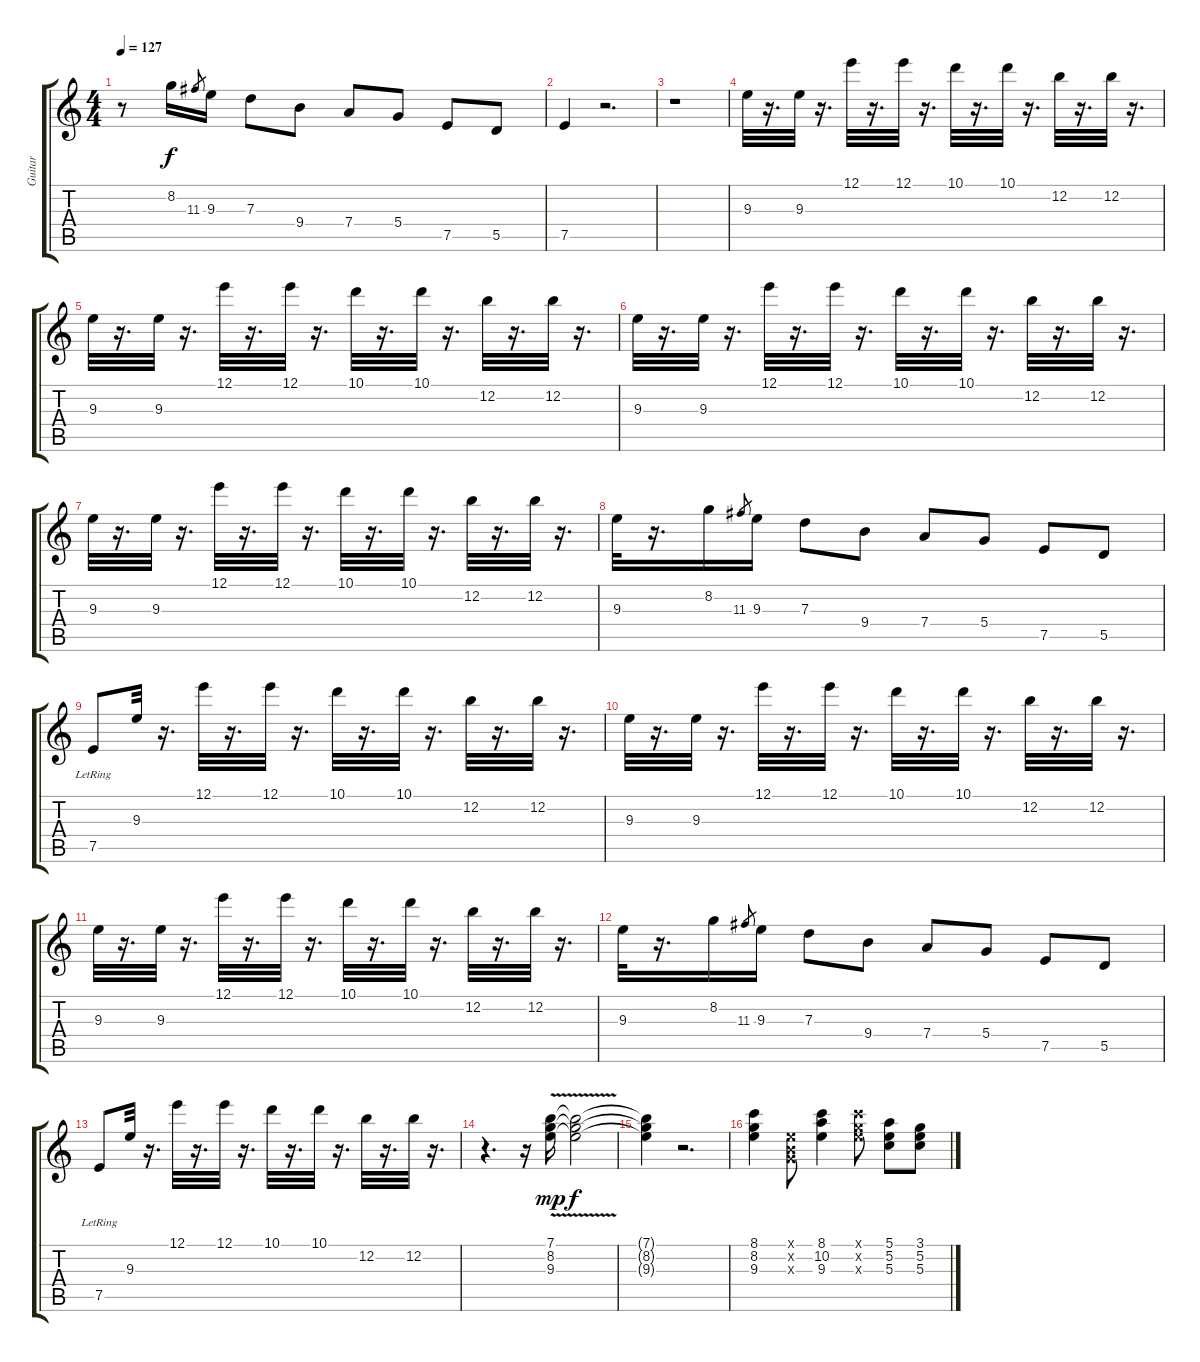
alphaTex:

\track ("Guitar" "Guitar") {instrument overdrivenguitar}
\staff {score tabs}
\tuning (E4 B3 G3 D3 A2 E2) {hide}
\ts (4 4)
\tempo 127
\clef g2
\ks c
r.8{dy f instrument overdrivenguitar} 8.2.16 11.3.8{gr} 9.3.16 7.3.8 9.4.8 7.4.8 5.4.8 7.5.8 5.5.8 |
7.5.4 r.2{d} |
r.1 |
9.3.32 r.16{d} 9.3.32 r.16{d} 12.1.32 r.16{d} 12.1.32 r.16{d} 10.1.32 r.16{d} 10.1.32 r.16{d} 12.2.32 r.16{d} 12.2.32 r.16{d} |
9.3.32 r.16{d} 9.3.32 r.16{d} 12.1.32 r.16{d} 12.1.32 r.16{d} 10.1.32 r.16{d} 10.1.32 r.16{d} 12.2.32 r.16{d} 12.2.32 r.16{d} |
9.3.32 r.16{d} 9.3.32 r.16{d} 12.1.32 r.16{d} 12.1.32 r.16{d} 10.1.32 r.16{d} 10.1.32 r.16{d} 12.2.32 r.16{d} 12.2.32 r.16{d} |
9.3.32 r.16{d} 9.3.32 r.16{d} 12.1.32 r.16{d} 12.1.32 r.16{d} 10.1.32 r.16{d} 10.1.32 r.16{d} 12.2.32 r.16{d} 12.2.32 r.16{d} |
9.3.32 r.16{d} 8.2.16 11.3.8{gr} 9.3.16 7.3.8 9.4.8 7.4.8 5.4.8 7.5.8 5.5.8 |
7.5{lr}.8 9.3.32 r.16{d} 12.1.32 r.16{d} 12.1.32 r.16{d} 10.1.32 r.16{d} 10.1.32 r.16{d} 12.2.32 r.16{d} 12.2.32 r.16{d} |
9.3.32 r.16{d} 9.3.32 r.16{d} 12.1.32 r.16{d} 12.1.32 r.16{d} 10.1.32 r.16{d} 10.1.32 r.16{d} 12.2.32 r.16{d} 12.2.32 r.16{d} |
9.3.32 r.16{d} 9.3.32 r.16{d} 12.1.32 r.16{d} 12.1.32 r.16{d} 10.1.32 r.16{d} 10.1.32 r.16{d} 12.2.32 r.16{d} 12.2.32 r.16{d} |
9.3.32 r.16{d} 8.2.16 11.3.8{gr} 9.3.16 7.3.8 9.4.8 7.4.8 5.4.8 7.5.8 5.5.8 |
7.5{lr}.8 9.3.32 r.16{d} 12.1.32 r.16{d} 12.1.32 r.16{d} 10.1.32 r.16{d} 10.1.32 r.16{d} 12.2.32 r.16{d} 12.2.32 r.16{d} |
r.4{d} r.16 (7.1{v} 8.2{v} 9.3).16{dy mp} (7.1{t} 8.2{t} 9.3{t}).2{dy f} |
(7.1{t} 8.2{t} 9.3{t}).4 r.2{d} |
(8.1 8.2 9.3).4 (0.1{x} 0.2{x} 0.3{x}).8 (8.1 10.2 9.3).4 (8.1{x} 8.2{x} 9.3{x}).8 (5.1 5.2 5.3).8 (3.1 5.2 5.3).8
